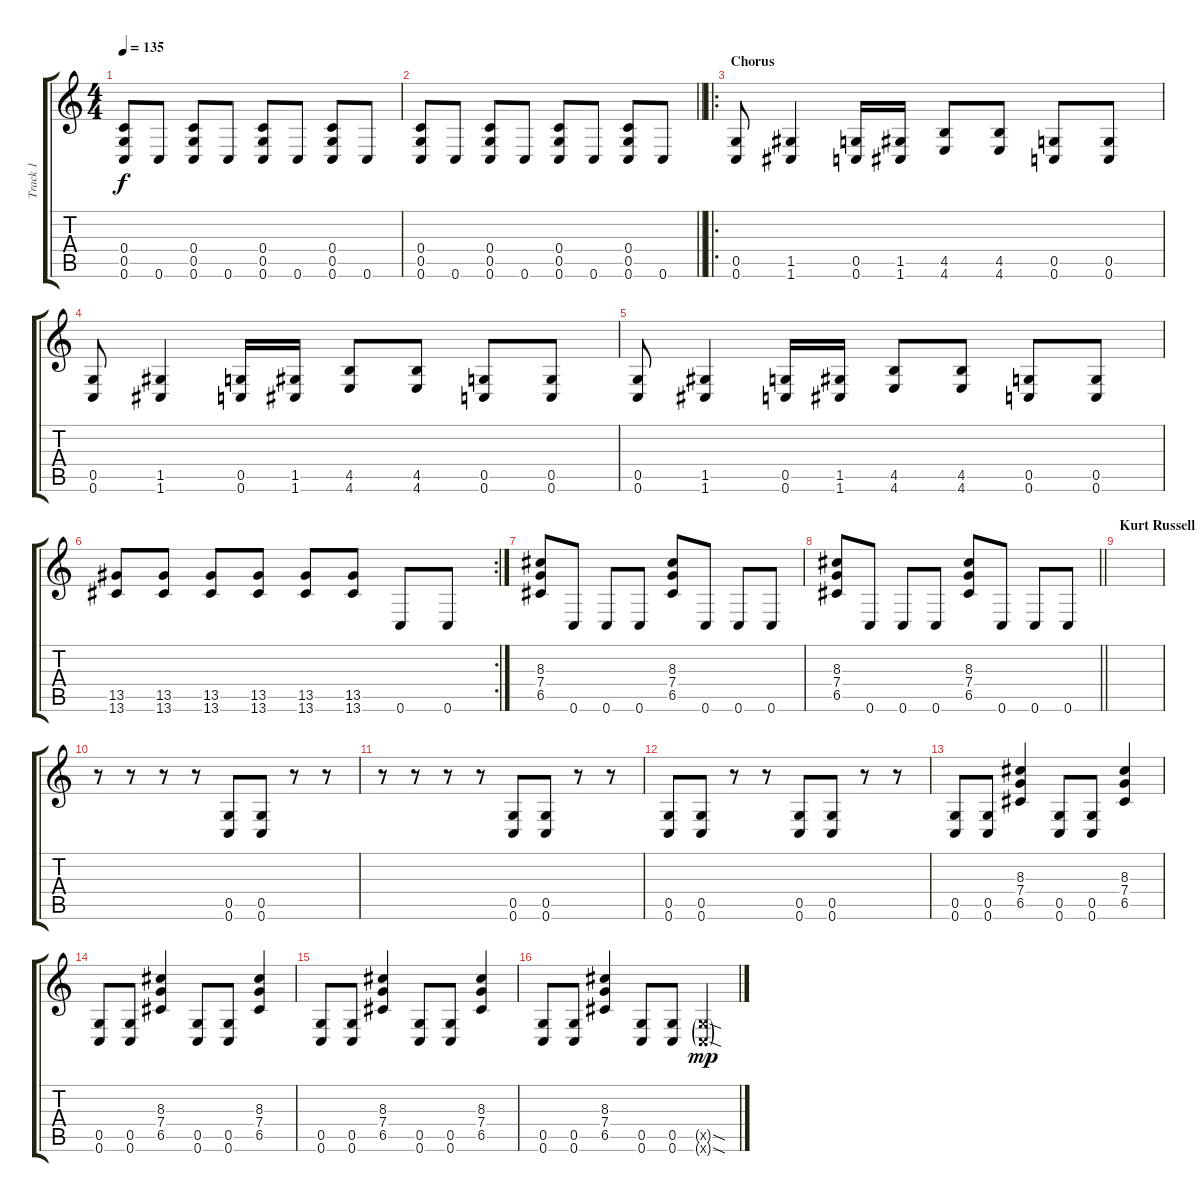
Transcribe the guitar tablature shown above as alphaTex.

\track ("Track 1" "Track 1") {instrument overdrivenguitar}
\staff {score tabs}
\tuning (D4 A3 F3 C3 G2 C2) {hide}
\ts (4 4)
\tempo 135
\clef g2
\ks c
(0.4 0.5 0.6).8{dy f} 0.6.8 (0.4 0.5 0.6).8 0.6.8 (0.4 0.5 0.6).8 0.6.8 (0.4 0.5 0.6).8 0.6.8 |
\barLineRight lightlight
(0.4 0.5 0.6).8 0.6.8 (0.4 0.5 0.6).8 0.6.8 (0.4 0.5 0.6).8 0.6.8 (0.4 0.5 0.6).8 0.6.8 |
\ro
\section ("" "Chorus")
(0.5 0.6).8 (1.5 1.6).4 (0.5 0.6).16 (1.5 1.6).16 (4.5 4.6).8 (4.5 4.6).8 (0.5 0.6).8 (0.5 0.6).8 |
(0.5 0.6).8 (1.5 1.6).4 (0.5 0.6).16 (1.5 1.6).16 (4.5 4.6).8 (4.5 4.6).8 (0.5 0.6).8 (0.5 0.6).8 |
(0.5 0.6).8 (1.5 1.6).4 (0.5 0.6).16 (1.5 1.6).16 (4.5 4.6).8 (4.5 4.6).8 (0.5 0.6).8 (0.5 0.6).8 |
\rc 2
(13.5 13.6).8 (13.5 13.6).8 (13.5 13.6).8 (13.5 13.6).8 (13.5 13.6).8 (13.5 13.6).8 0.6.8 0.6.8 |
(8.3 7.4 6.5).8 0.6.8 0.6.8 0.6.8 (8.3 7.4 6.5).8 0.6.8 0.6.8 0.6.8 |
\barLineRight lightlight
(8.3 7.4 6.5).8 0.6.8 0.6.8 0.6.8 (8.3 7.4 6.5).8 0.6.8 0.6.8 0.6.8 |
\section ("" "Kurt Russell")
|
r.8 r.8 r.8 r.8 (0.5 0.6).8 (0.5 0.6).8 r.8 r.8 |
r.8 r.8 r.8 r.8 (0.5 0.6).8 (0.5 0.6).8 r.8 r.8 |
(0.5 0.6).8 (0.5 0.6).8 r.8 r.8 (0.5 0.6).8 (0.5 0.6).8 r.8 r.8 |
(0.5 0.6).8 (0.5 0.6).8 (8.3 7.4 6.5).4 (0.5 0.6).8 (0.5 0.6).8 (8.3 7.4 6.5).4 |
(0.5 0.6).8 (0.5 0.6).8 (8.3 7.4 6.5).4 (0.5 0.6).8 (0.5 0.6).8 (8.3 7.4 6.5).4 |
(0.5 0.6).8 (0.5 0.6).8 (8.3 7.4 6.5).4 (0.5 0.6).8 (0.5 0.6).8 (8.3 7.4 6.5).4 |
(0.5 0.6).8 (0.5 0.6).8 (8.3 7.4 6.5).4 (0.5 0.6).8 (0.5 0.6).8 (0.5{sod g x} 0.6{sod g x}).4{dy mp}
